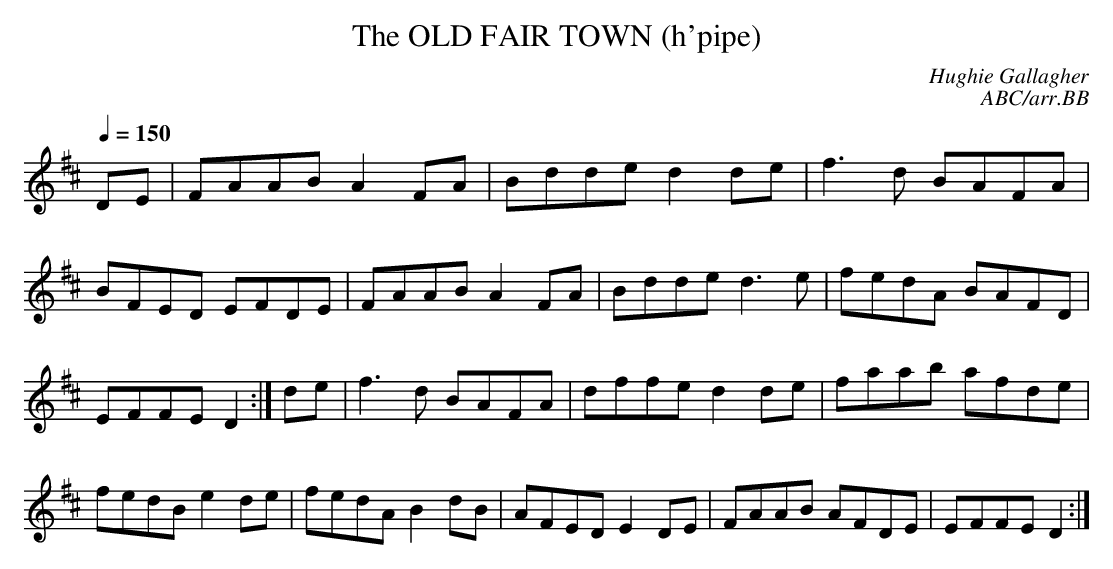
X:1
T:OLD FAIR TOWN (h'pipe), The\
C:Hughie Gallagher\
C:ABC/arr.BB\
M:C|\
Q:1/4=150\
K:D\
DE|FAAB A2FA|Bdde d2de|f3d BAFA|BFED EFDE|\
FAAB A2FA|Bdde d3e|fedA BAFD|EFFE D2:|\
de|f3d BAFA|dffe d2de|faab afde|fedB e2de|\
fedA B2dB|AFED E2DE|FAAB AFDE|EFFE D2:|\
\
\
